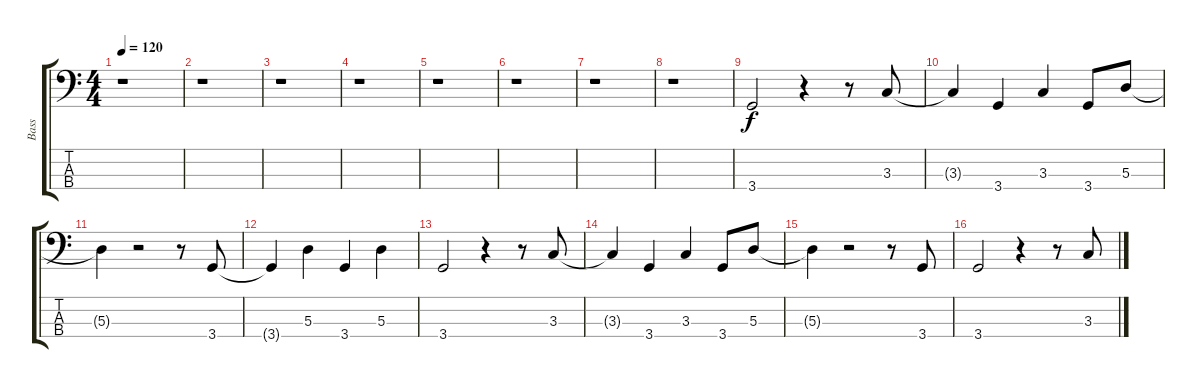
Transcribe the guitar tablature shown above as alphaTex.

\track ("Bass" "Bass") {instrument electricbasspick}
\staff {score tabs}
\tuning (G2 D2 A1 E1) {hide}
\ts (4 4)
\tempo 120
\clef f4
\ks c
r.1{dy f instrument electricbasspick} |
r.1 |
r.1 |
r.1 |
r.1 |
r.1 |
r.1 |
r.1 |
3.4.2 r.4 r.8 3.3.8 |
3.3{t}.4 3.4.4 3.3.4 3.4.8 5.3.8 |
5.3{t}.4 r.2 r.8 3.4.8 |
3.4{t}.4 5.3.4 3.4.4 5.3.4 |
3.4.2 r.4 r.8 3.3.8 |
3.3{t}.4 3.4.4 3.3.4 3.4.8 5.3.8 |
5.3{t}.4 r.2 r.8 3.4.8 |
3.4.2 r.4 r.8 3.3.8
